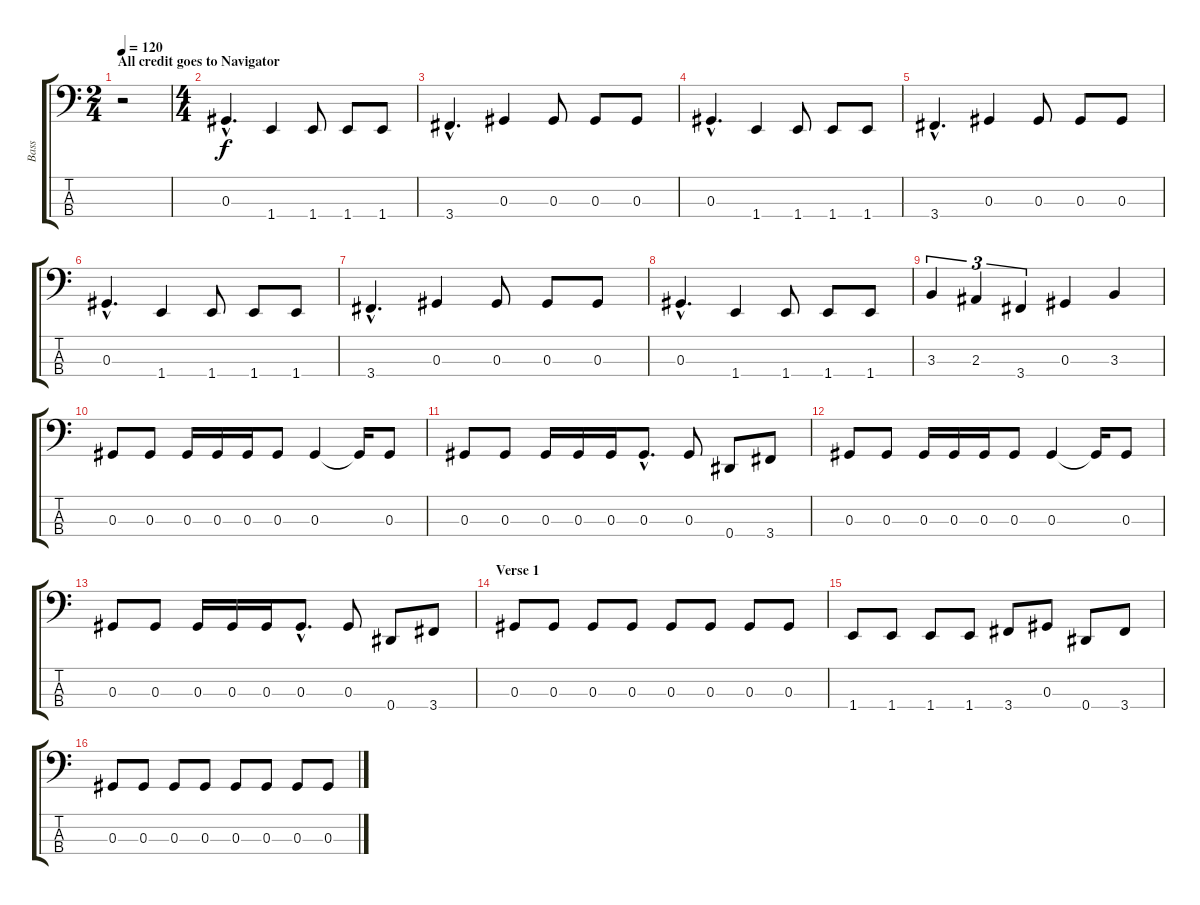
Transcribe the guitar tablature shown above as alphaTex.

\track ("Bass" "Bass") {instrument acousticbass}
\staff {score tabs}
\tuning (Gb2 Db2 Ab1 Eb1) {hide}
\ts (2 4)
\section ("" "All credit goes to Navigator")
\tempo 120
\clef f4
\ks c
r.2{dy f instrument acousticbass} |
\ts (4 4)
0.3{hac}.4{d} 1.4.4 1.4.8 1.4.8 1.4.8 |
3.4{hac}.4{d} 0.3.4 0.3.8 0.3.8 0.3.8 |
0.3{hac}.4{d} 1.4.4 1.4.8 1.4.8 1.4.8 |
3.4{hac}.4{d} 0.3.4 0.3.8 0.3.8 0.3.8 |
0.3{hac}.4{d} 1.4.4 1.4.8 1.4.8 1.4.8 |
3.4{hac}.4{d} 0.3.4 0.3.8 0.3.8 0.3.8 |
0.3{hac}.4{d} 1.4.4 1.4.8 1.4.8 1.4.8 |
3.3.4{tu (3 2)} 2.3.4{tu (3 2)} 3.4.4{tu (3 2)} 0.3.4 3.3.4 |
0.3.8 0.3.8 0.3.16 0.3.16 0.3.16 0.3.8 0.3.4 0.3{t}.16 0.3.8 |
0.3.8 0.3.8 0.3.16 0.3.16 0.3.16 0.3{hac}.8{d} 0.3.8 0.4.8 3.4.8 |
0.3.8 0.3.8 0.3.16 0.3.16 0.3.16 0.3.8 0.3.4 0.3{t}.16 0.3.8 |
0.3.8 0.3.8 0.3.16 0.3.16 0.3.16 0.3{hac}.8{d} 0.3.8 0.4.8 3.4.8 |
\section ("" "Verse 1")
0.3.8 0.3.8 0.3.8 0.3.8 0.3.8 0.3.8 0.3.8 0.3.8 |
1.4.8 1.4.8 1.4.8 1.4.8 3.4.8 0.3.8 0.4.8 3.4.8 |
0.3.8 0.3.8 0.3.8 0.3.8 0.3.8 0.3.8 0.3.8 0.3.8
